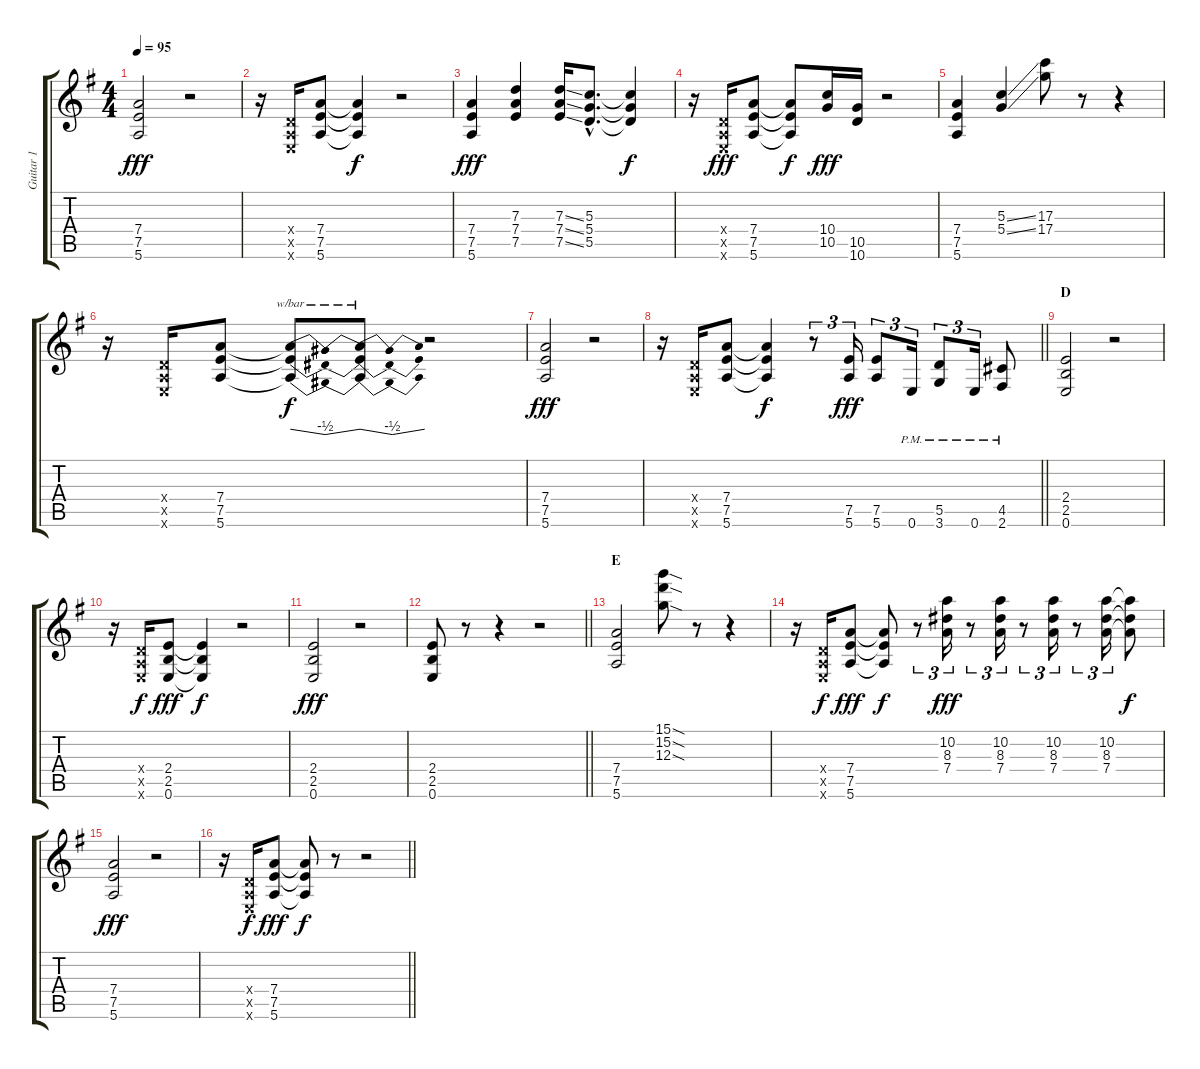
\track ("Guitar 1" "Guitar 1") {instrument distortionguitar}
\staff {score tabs}
\tuning (E4 B3 G3 D3 A2 E2) {hide}
\ts (4 4)
\tempo 95
\clef g2
\ks g
(7.4 7.5 5.6).2{dy fff} r.2 |
r.16 (0.4{x} 0.5{x} 0.6{x}).16 (7.4 7.5 5.6).8 (7.4{t} 7.5{t} 5.6{t}).4{dy f} r.2 |
(7.4 7.5 5.6).4{dy fff} (7.3 7.4 7.5).4 (7.3{ss} 7.4{ss} 7.5{ss}).16 (5.3{hac} 5.4{hac} 5.5{hac}).8{d} (5.3{t} 5.4{t} 5.5{t}).4{dy f} |
r.16 (0.4{x} 0.5{x} 0.6{x}).16{dy fff} (7.4 7.5 5.6).8 (7.4{t} 7.5{t} 5.6{t}).8{dy f} (10.4 10.5).16{dy fff} (10.5 10.6).16 r.2 |
(7.4 7.5 5.6).4 (5.3{ss} 5.4{ss}).4 (17.3 17.4).8 r.8 r.4 |
r.16 (0.4{x} 0.5{x} 0.6{x}).16 (7.4 7.5 5.6).8 (7.4{t} 7.5{t} 5.6{t}).8{tbe (dip default 0 0 30 -2 60 0) dy f} (7.4{t} 7.5{t} 5.6{t}).8{tbe (dip default 0 0 30 -2 60 0)} r.2 |
(7.4 7.5 5.6).2{dy fff} r.2 |
\barLineRight lightlight
r.16 (0.4{x} 0.5{x} 0.6{x}).16 (7.4 7.5 5.6).8 (7.4{t} 7.5{t} 5.6{t}).4{dy f} r.8{tu (3 2)} (7.5 5.6).16{tu (3 2) dy fff} (7.5 5.6).8{tu (3 2)} 0.6{pm}.16{tu (3 2)} (5.5{pm} 3.6{pm}).8{tu (3 2)} 0.6{pm}.16{tu (3 2)} (4.5{pm} 2.6{pm}).8 |
\section ("" "D")
(2.4 2.5 0.6).2 r.2 |
r.16 (0.4{x} 0.5{x} 0.6{x}).16{dy f} (2.4 2.5 0.6).8{dy fff} (2.4{t} 2.5{t} 0.6{t}).4{dy f} r.2 |
(2.4 2.5 0.6).2{dy fff} r.2 |
\barLineRight lightlight
(2.4 2.5 0.6).8 r.8 r.4 r.2 |
\section ("" "E")
(7.4 7.5 5.6).2 (15.1{sod} 15.2{sod} 12.3{sod}).8 r.8 r.4 |
r.16 (0.4{x} 0.5{x} 0.6{x}).16{dy f} (7.4 7.5 5.6).8{dy fff} (7.4{t} 7.5{t} 5.6{t}).8{dy f} r.8{tu (3 2)} (10.2 8.3 7.4).16{tu (3 2) dy fff} r.8{tu (3 2)} (10.2 8.3 7.4).16{tu (3 2)} r.8{tu (3 2)} (10.2 8.3 7.4).16{tu (3 2)} r.8{tu (3 2)} (10.2 8.3 7.4).16{tu (3 2)} (10.2{t} 8.3{t} 7.4{t}).8{dy f} |
(7.4 7.5 5.6).2{dy fff} r.2 |
\barLineRight lightlight
r.16 (0.4{x} 0.5{x} 0.6{x}).16{dy f} (7.4 7.5 5.6).8{dy fff} (7.4{t} 7.5{t} 5.6{t}).8{dy f} r.8 r.2
